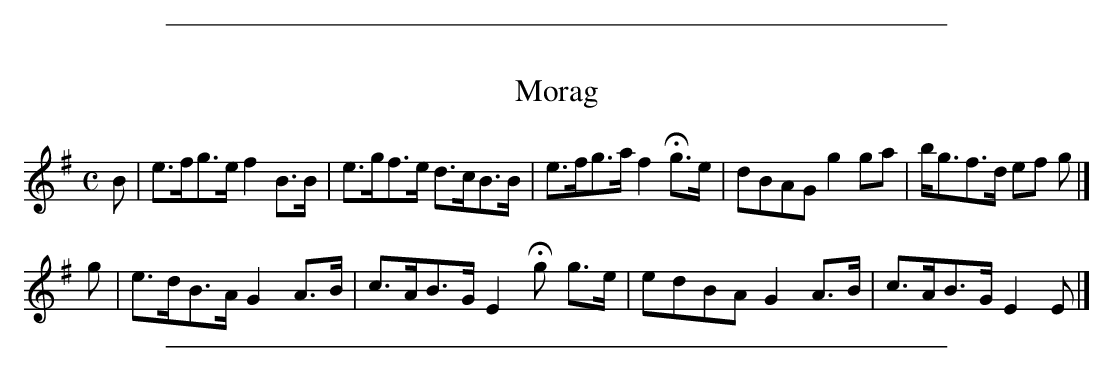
X:1
T: Morag
M: C
L: 1/8
K: Em
B |\
e>fg>e f2  B>B | e>gf>e d>cB>B |\
e>fg>a f2 Hg>e | dBAG g2ga | b<gf>d ef g |]
g |\
e>dB>A G2A>B | c>AB>G E2 Hg g>e |\
 edBA  G2A>B | c>AB>G E2 E |]
